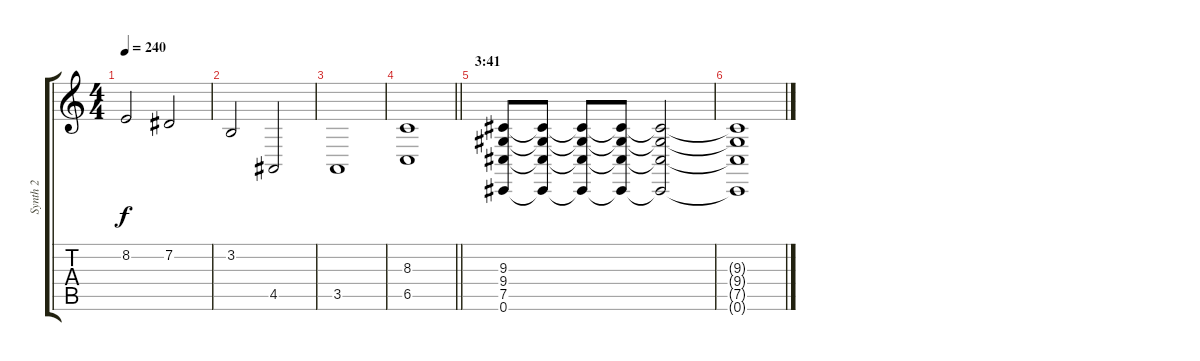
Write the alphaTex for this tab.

\track ("Synth 2" "Synth 2") {instrument stringensemble1}
\staff {score tabs}
\tuning (Db4 Ab3 E3 B2 Gb2 Db2) {hide}
\ts (4 4)
\tempo 240
\clef g2
\ks c
8.2.2{dy f} 7.2.2 |
3.2.2 4.5.2 |
3.5.1 |
\barLineRight lightlight
(8.3 6.5).1 |
\section ("" "3:41")
(9.3 9.4 7.5 0.6).8{volume 9 instrument tremolostrings} (9.3{t} 9.4{t} 7.5{t} 0.6{t}).8 (9.3{t} 9.4{t} 7.5{t} 0.6{t}).8{volume 7 instrument tremolostrings} (9.3{t} 9.4{t} 7.5{t} 0.6{t}).8 (9.3{t} 9.4{t} 7.5{t} 0.6{t}).2 |
(9.3{t} 9.4{t} 7.5{t} 0.6{t}).1
